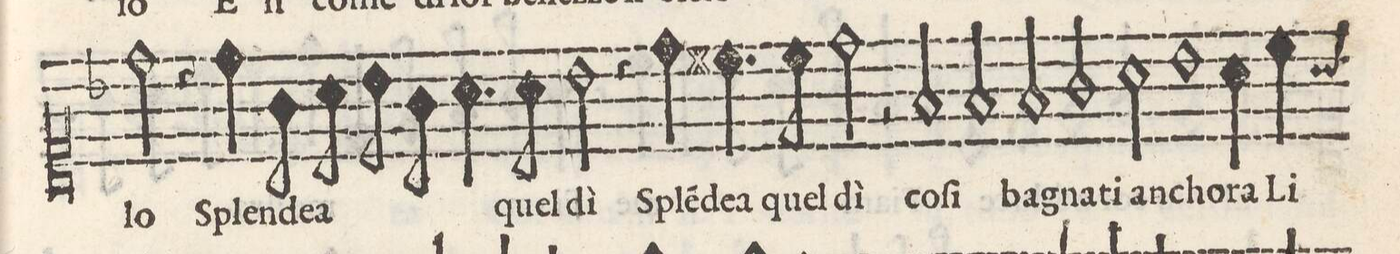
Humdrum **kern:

**kern	**text
*I"CANTO	*
*clefC1	*
*k[b-]	*
*met(C)	*
*M2/1	*
=29-	=29-
2dd\	-lo
4r	.
4dd\	Splen-
8g\	-de-
8a\	-a
8b-\	.
8g\	.
4.a\	.
8a\	quel
=30-	=30-
2b-\	dì
4r	.
4dd\	Sple(n)-
4.cc#X\	-dea
8cc#\	quel
2dd\	dì
=31-	=31-
2r	.
2f/	co-
2f/	-ſi
2f/	ba-
=32-	=32-
2g/	-gna-
2a\	ti an-
1b-	-cho-
=33-	=33-
4a\	-ra
4ccny\	Li
*-	*-
